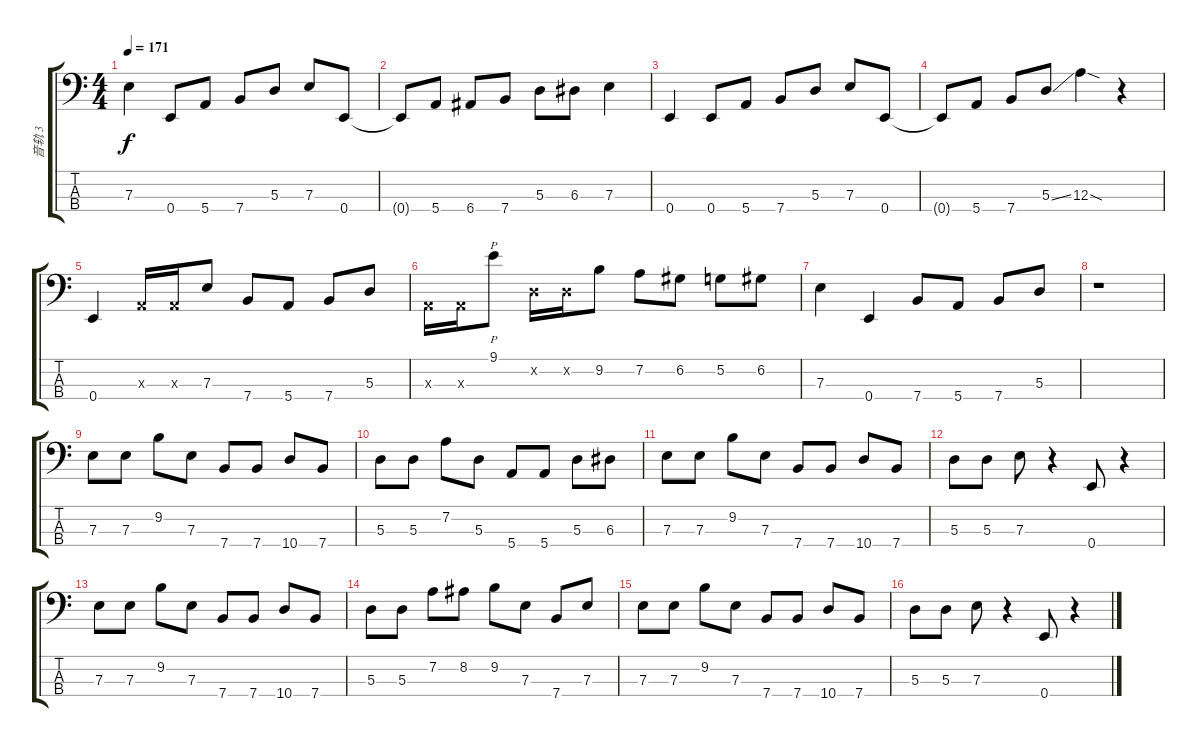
\track ("音轨 3" "音轨 3") {instrument electricbassfinger}
\staff {score tabs}
\tuning (G2 D2 A1 E1) {hide}
\ts (4 4)
\tempo 171
\clef f4
\ks c
7.3.4{dy f} 0.4.8 5.4.8 7.4.8 5.3.8 7.3.8 0.4.8 |
0.4{t}.8 5.4.8 6.4.8 7.4.8 5.3.8 6.3.8 7.3.4 |
0.4.4 0.4.8 5.4.8 7.4.8 5.3.8 7.3.8 0.4.8 |
0.4{t}.8 5.4.8 7.4.8 5.3{ss}.8 12.3{sod}.4 r.4 |
0.4.4 0.3{x}.16 0.3{x}.16 7.3.8 7.4.8 5.4.8 7.4.8 5.3.8 |
0.3{x}.16 0.3{x}.16 9.1.8{p} 0.2{x}.16 0.2{x}.16 9.2.8 7.2.8 6.2.8 5.2.8 6.2.8 |
7.3.4 0.4.4 7.4.8 5.4.8 7.4.8 5.3.8 |
r.1 |
7.3.8 7.3.8 9.2.8 7.3.8 7.4.8 7.4.8 10.4.8 7.4.8 |
5.3.8 5.3.8 7.2.8 5.3.8 5.4.8 5.4.8 5.3.8 6.3.8 |
7.3.8 7.3.8 9.2.8 7.3.8 7.4.8 7.4.8 10.4.8 7.4.8 |
5.3.8 5.3.8 7.3.8 r.4 0.4.8 r.4 |
7.3.8 7.3.8 9.2.8 7.3.8 7.4.8 7.4.8 10.4.8 7.4.8 |
5.3.8 5.3.8 7.2.8 8.2.8 9.2.8 7.3.8 7.4.8 7.3.8 |
7.3.8 7.3.8 9.2.8 7.3.8 7.4.8 7.4.8 10.4.8 7.4.8 |
5.3.8 5.3.8 7.3.8 r.4 0.4.8 r.4
